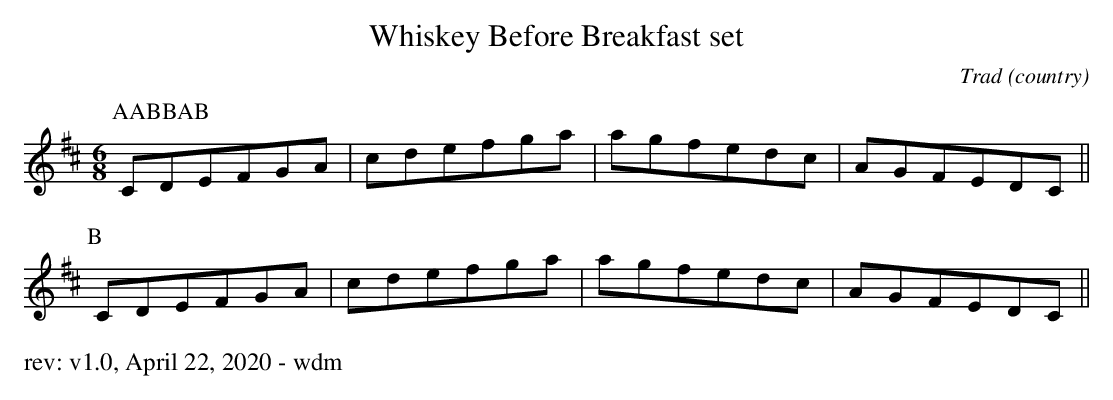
X:1
T: Whiskey Before Breakfast set
O: Trad (country)
M: 6/8
K: Dmaj
P: AABBAB
P:A
CDEFGA|cdefga|agfedc|AGFEDC||
P:B
CDEFGA|cdefga|agfedc|AGFEDC||
